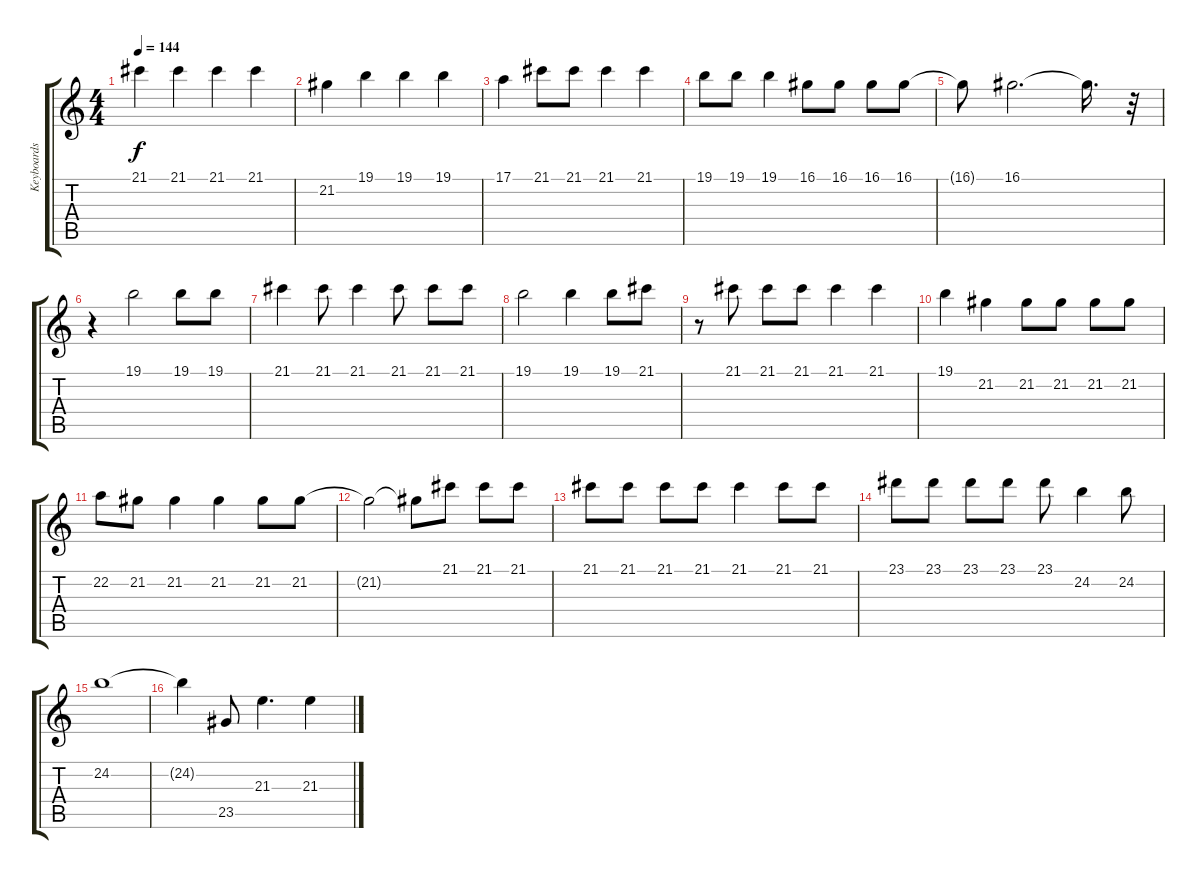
\track ("Keyboards" "Keyboards") {instrument rockorgan}
\staff {score tabs}
\tuning (E4 B3 G3 D3 A2 E2) {hide}
\ts (4 4)
\tempo 144
\clef g2
\ks c
21.1.4{dy f} 21.1.4 21.1.4 21.1.4 |
21.2.4 19.1.4 19.1.4 19.1.4 |
17.1.4 21.1.8 21.1.8 21.1.4 21.1.4 |
19.1.8 19.1.8 19.1.4 16.1.8 16.1.8 16.1.8 16.1.8 |
16.1{t}.8 16.1.2{d} 16.1{t}.16{d} r.32 |
r.4 19.1.2 19.1.8 19.1.8 |
21.1.4 21.1.8 21.1.4 21.1.8 21.1.8 21.1.8 |
19.1.2 19.1.4 19.1.8 21.1.8 |
r.8 21.1.8 21.1.8 21.1.8 21.1.4 21.1.4 |
19.1.4 21.2.4 21.2.8 21.2.8 21.2.8 21.2.8 |
22.2.8 21.2.8 21.2.4 21.2.4 21.2.8 21.2.8 |
21.2{t}.2 21.2{t}.8 21.1.8 21.1.8 21.1.8 |
21.1.8 21.1.8 21.1.8 21.1.8 21.1.4 21.1.8 21.1.8 |
23.1.8 23.1.8 23.1.8 23.1.8 23.1.8 24.2.4 24.2.8 |
24.2.1 |
24.2{t}.4 23.5.8 21.3.4{d} 21.3.4
